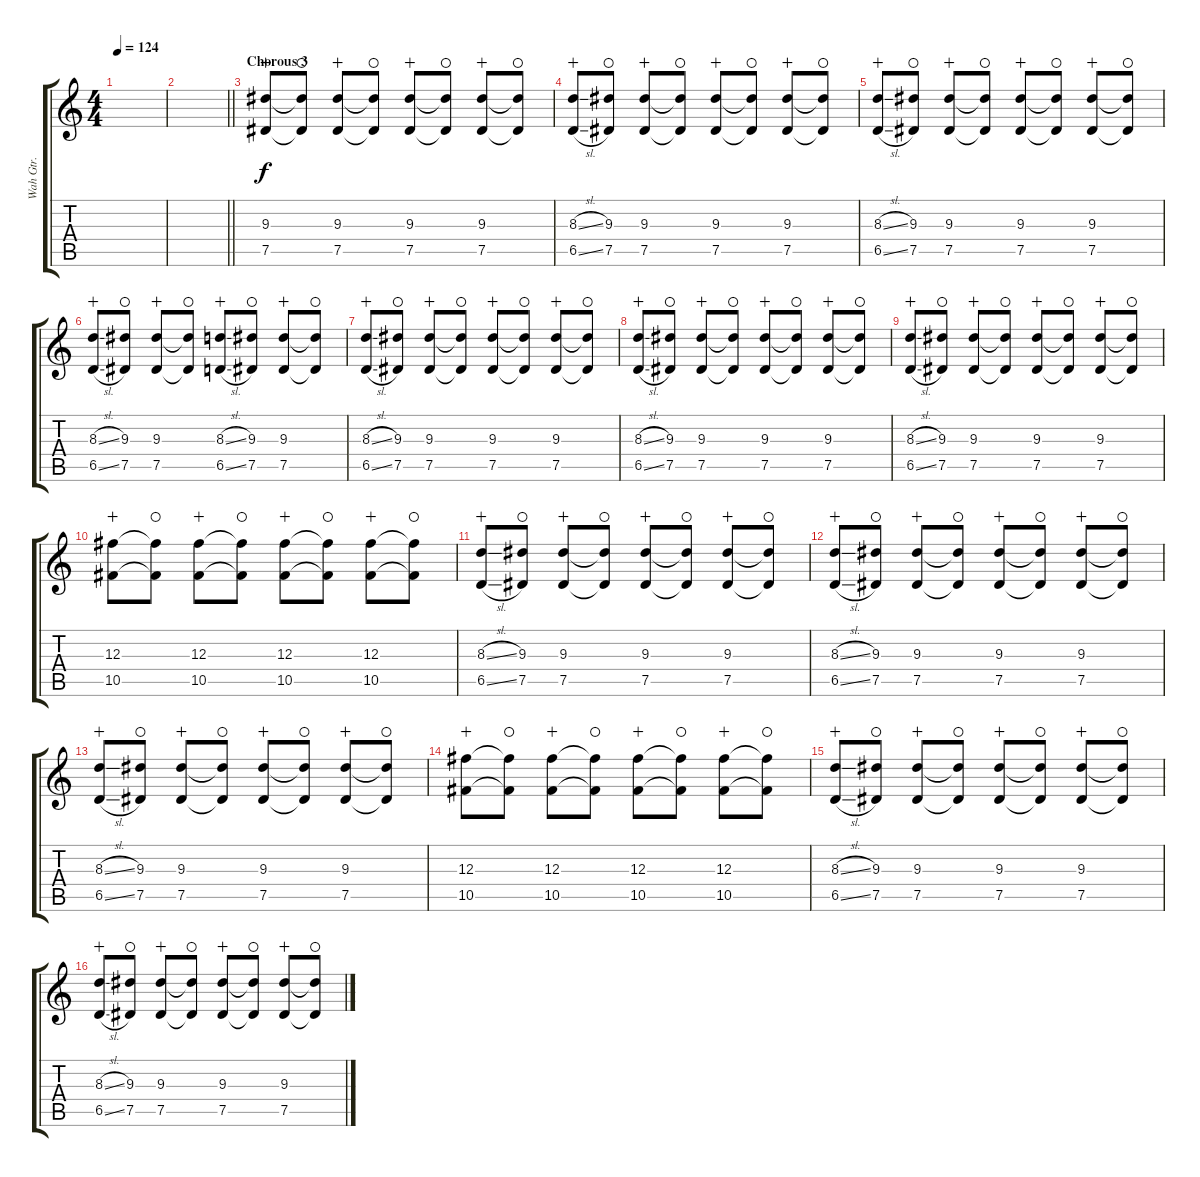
\track ("Wah Gtr." "Wah Gtr.") {instrument distortionguitar}
\staff {score tabs}
\tuning (Eb4 Bb3 Gb3 Db3 Ab2 Eb2) {hide}
\ts (4 4)
\tempo 124
\clef g2
\ks c
|
\barLineRight lightlight
|
\section ("" "Chorous 3")
(9.3 7.5).8{volume 6 balance 13 instrument distortionguitar wahc} (9.3{t} 7.5{t}).8{waho} (9.3 7.5).8{wahc} (9.3{t} 7.5{t}).8{waho} (9.3 7.5).8{wahc} (9.3{t} 7.5{t}).8{waho} (9.3 7.5).8{wahc} (9.3{t} 7.5{t}).8{waho} |
(8.3{sl} 6.5{sl}).8{wahc} (9.3 7.5).8{waho} (9.3 7.5).8{wahc} (9.3{t} 7.5{t}).8{waho} (9.3 7.5).8{wahc} (9.3{t} 7.5{t}).8{waho} (9.3 7.5).8{wahc} (9.3{t} 7.5{t}).8{waho} |
(8.3{sl} 6.5{sl}).8{wahc} (9.3 7.5).8{waho} (9.3 7.5).8{wahc} (9.3{t} 7.5{t}).8{waho} (9.3 7.5).8{wahc} (9.3{t} 7.5{t}).8{waho} (9.3 7.5).8{wahc} (9.3{t} 7.5{t}).8{waho} |
(8.3{sl} 6.5{sl}).8{wahc} (9.3 7.5).8{waho} (9.3 7.5).8{wahc} (9.3{t} 7.5{t}).8{waho} (8.3{sl} 6.5{sl}).8{wahc} (9.3 7.5).8{waho} (9.3 7.5).8{wahc} (9.3{t} 7.5{t}).8{waho} |
(8.3{sl} 6.5{sl}).8{wahc} (9.3 7.5).8{waho} (9.3 7.5).8{wahc} (9.3{t} 7.5{t}).8{waho} (9.3 7.5).8{wahc} (9.3{t} 7.5{t}).8{waho} (9.3 7.5).8{wahc} (9.3{t} 7.5{t}).8{waho} |
(8.3{sl} 6.5{sl}).8{wahc} (9.3 7.5).8{waho} (9.3 7.5).8{wahc} (9.3{t} 7.5{t}).8{waho} (9.3 7.5).8{wahc} (9.3{t} 7.5{t}).8{waho} (9.3 7.5).8{wahc} (9.3{t} 7.5{t}).8{waho} |
(8.3{sl} 6.5{sl}).8{wahc} (9.3 7.5).8{waho} (9.3 7.5).8{wahc} (9.3{t} 7.5{t}).8{waho} (9.3 7.5).8{wahc} (9.3{t} 7.5{t}).8{waho} (9.3 7.5).8{wahc} (9.3{t} 7.5{t}).8{waho} |
(12.3 10.5).8{wahc} (12.3{t} 10.5{t}).8{waho} (12.3 10.5).8{wahc} (12.3{t} 10.5{t}).8{waho} (12.3 10.5).8{wahc} (12.3{t} 10.5{t}).8{waho} (12.3 10.5).8{wahc} (12.3{t} 10.5{t}).8{waho} |
(8.3{sl} 6.5{sl}).8{wahc} (9.3 7.5).8{waho} (9.3 7.5).8{wahc} (9.3{t} 7.5{t}).8{waho} (9.3 7.5).8{wahc} (9.3{t} 7.5{t}).8{waho} (9.3 7.5).8{wahc} (9.3{t} 7.5{t}).8{waho} |
(8.3{sl} 6.5{sl}).8{wahc} (9.3 7.5).8{waho} (9.3 7.5).8{wahc} (9.3{t} 7.5{t}).8{waho} (9.3 7.5).8{wahc} (9.3{t} 7.5{t}).8{waho} (9.3 7.5).8{wahc} (9.3{t} 7.5{t}).8{waho} |
(8.3{sl} 6.5{sl}).8{wahc} (9.3 7.5).8{waho} (9.3 7.5).8{wahc} (9.3{t} 7.5{t}).8{waho} (9.3 7.5).8{wahc} (9.3{t} 7.5{t}).8{waho} (9.3 7.5).8{wahc} (9.3{t} 7.5{t}).8{waho} |
(12.3 10.5).8{wahc} (12.3{t} 10.5{t}).8{waho} (12.3 10.5).8{wahc} (12.3{t} 10.5{t}).8{waho} (12.3 10.5).8{wahc} (12.3{t} 10.5{t}).8{waho} (12.3 10.5).8{wahc} (12.3{t} 10.5{t}).8{waho} |
(8.3{sl} 6.5{sl}).8{wahc} (9.3 7.5).8{waho} (9.3 7.5).8{wahc} (9.3{t} 7.5{t}).8{waho} (9.3 7.5).8{wahc} (9.3{t} 7.5{t}).8{waho} (9.3 7.5).8{wahc} (9.3{t} 7.5{t}).8{waho} |
(8.3{sl} 6.5{sl}).8{wahc} (9.3 7.5).8{waho} (9.3 7.5).8{wahc} (9.3{t} 7.5{t}).8{waho} (9.3 7.5).8{wahc} (9.3{t} 7.5{t}).8{waho} (9.3 7.5).8{wahc} (9.3{t} 7.5{t}).8{waho}
